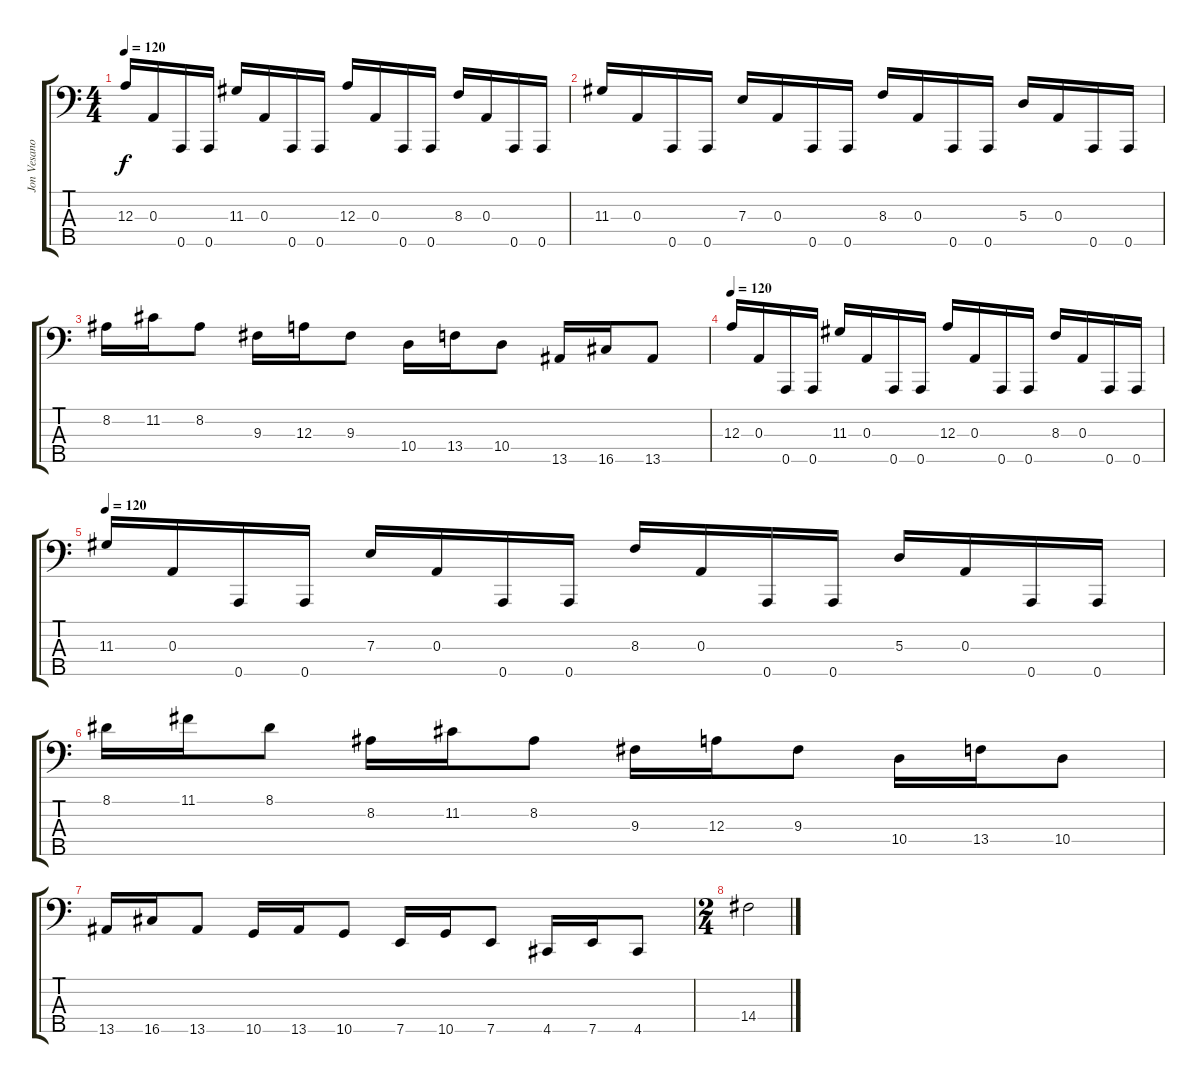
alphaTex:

\track ("Jon Vesano" "Jon Vesano") {instrument electricbasspick}
\staff {score tabs}
\tuning (G2 D2 A1 E1 A0) {hide}
\ts (4 4)
\tempo 120
\clef f4
\ks c
12.3.16{dy f} 0.3.16 0.5.16 0.5.16 11.3.16 0.3.16 0.5.16 0.5.16 12.3.16 0.3.16 0.5.16 0.5.16 8.3.16 0.3.16 0.5.16 0.5.16 |
11.3.16 0.3.16 0.5.16 0.5.16 7.3.16 0.3.16 0.5.16 0.5.16 8.3.16 0.3.16 0.5.16 0.5.16 5.3.16 0.3.16 0.5.16 0.5.16 |
8.2.16 11.2.16 8.2.8 9.3.16 12.3.16 9.3.8 10.4.16 13.4.16 10.4.8 13.5.16 16.5.16 13.5.8 |
\tempo 120
12.3.16 0.3.16 0.5.16 0.5.16 11.3.16 0.3.16 0.5.16 0.5.16 12.3.16 0.3.16 0.5.16 0.5.16 8.3.16 0.3.16 0.5.16 0.5.16 |
\tempo 120
11.3.16 0.3.16 0.5.16 0.5.16 7.3.16 0.3.16 0.5.16 0.5.16 8.3.16 0.3.16 0.5.16 0.5.16 5.3.16 0.3.16 0.5.16 0.5.16 |
8.1.16 11.1.16 8.1.8 8.2.16 11.2.16 8.2.8 9.3.16 12.3.16 9.3.8 10.4.16 13.4.16 10.4.8 |
13.5.16 16.5.16 13.5.8 10.5.16 13.5.16 10.5.8 7.5.16 10.5.16 7.5.8 4.5.16 7.5.16 4.5.8 |
\ts (2 4)
14.4.2
